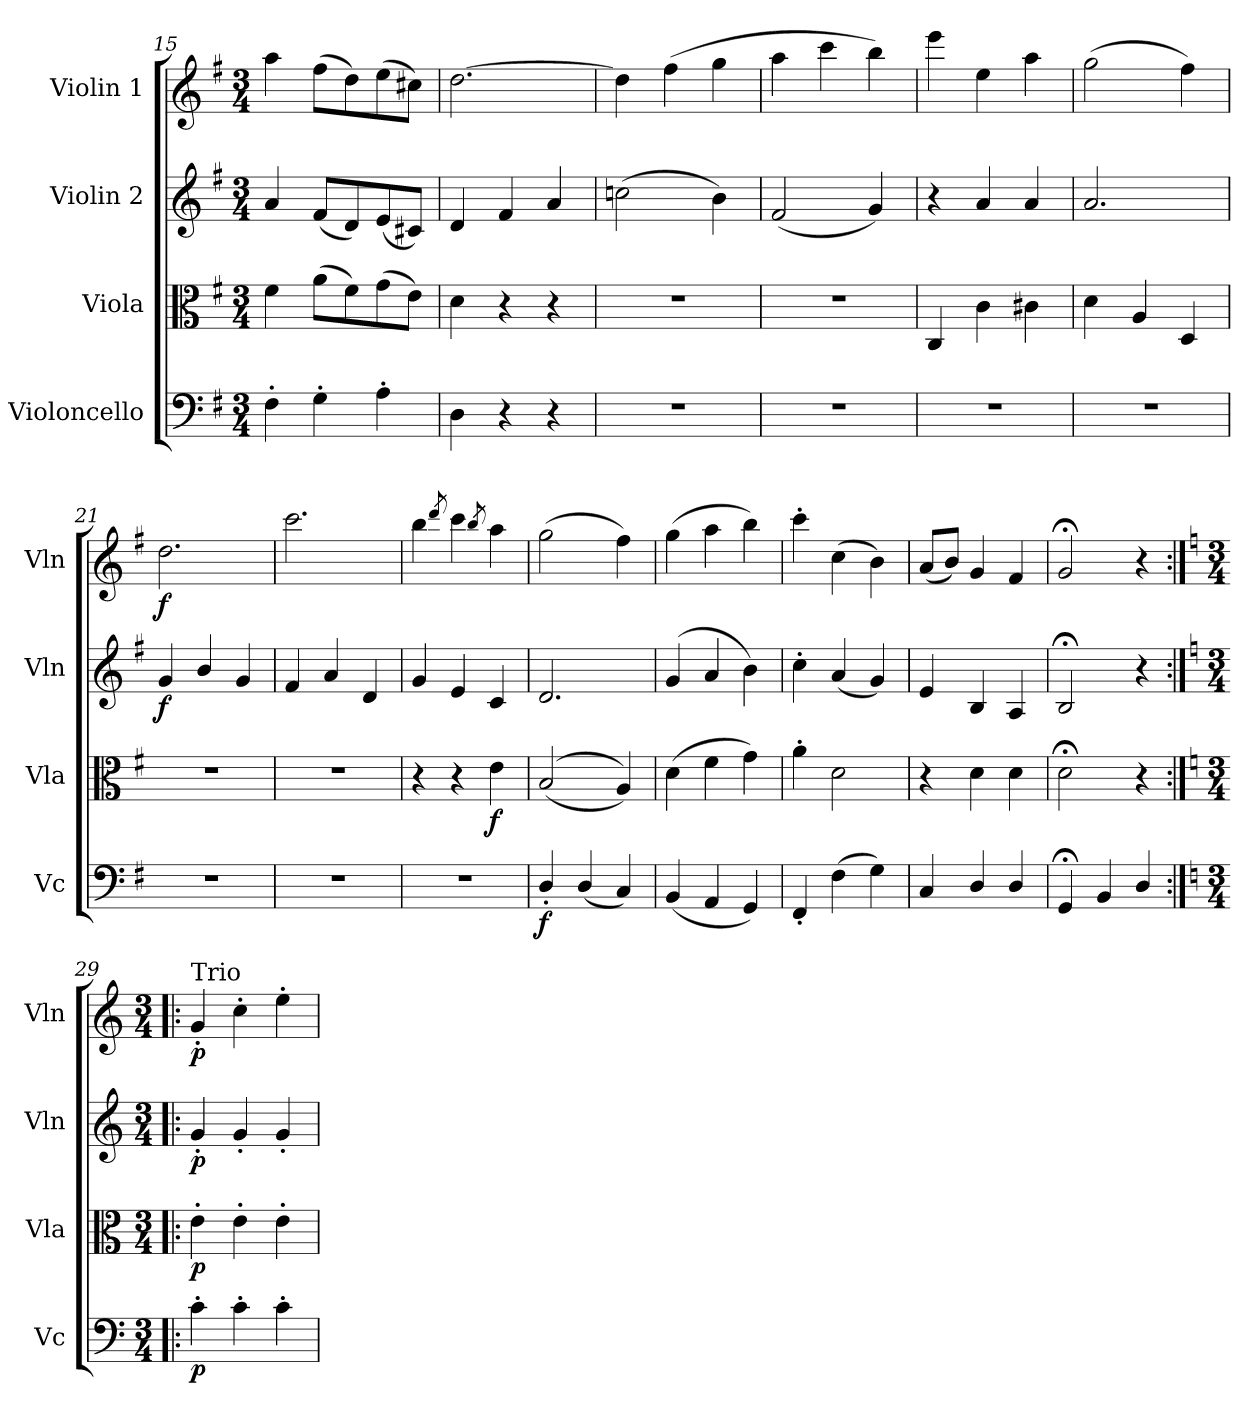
**kern	**dynam	**kern	**dynam	**kern	**dynam	**kern	**dynam
*part4	*part4	*part3	*part3	*part2	*part2	*part1	*part1
*staff4	*staff4	*staff3	*staff3	*staff2	*staff2	*staff1	*staff1
*I"Violoncello	*	*I"Viola	*	*I"Violin 2	*	*I"Violin 1	*
*I'Vc	*	*I'Vla	*	*I'Vln	*	*I'Vln	*
*clefF4	*	*clefC3	*	*clefG2	*	*clefG2	*
*k[f#]	*	*k[f#]	*	*k[f#]	*	*k[f#]	*
*M3/4	*	*M3/4	*	*M3/4	*	*M3/4	*
=15	=15	=15	=15	=15	=15	=15	=15
4F#'\	.	4f#\	.	4a/	.	4aa\	.
4G'\	.	(>8a\L	.	(8f#/L	.	(8ff#\L	.
.	.	8f#\)	.	8d/)	.	8dd\)	.
4A'\	.	(>8g\	.	(8e/	.	(8ee\	.
.	.	8e\J)	.	8c#X/J)	.	8cc#X\J)	.
=16	=16	=16	=16	=16	=16	=16	=16
4D\	.	4d\	.	4d/	.	[>2.dd\	.
4r	.	4r	.	4f#/	.	.	.
4r	.	4r	.	4a/	.	.	.
=17	=17	=17	=17	=17	=17	=17	=17
2.r	.	2.r	.	(2ccn\	.	4dd\]	.
.	.	.	.	.	.	(4ff#\	.
.	.	.	.	4b\)	.	4gg\	.
=18	=18	=18	=18	=18	=18	=18	=18
2.r	.	2.r	.	(2f#/	.	4aa\	.
.	.	.	.	.	.	4ccc\	.
.	.	.	.	4g/)	.	4bb\)	.
=19	=19	=19	=19	=19	=19	=19	=19
2.r	.	4C/	.	4r	.	4eee\	.
.	.	4c\	.	4a/	.	4ee\	.
.	.	4c#X\	.	4a/	.	4aa\	.
=20	=20	=20	=20	=20	=20	=20	=20
2.r	.	4d\	.	2.a/	.	(>2gg\	.
.	.	4A/	.	.	.	.	.
.	.	4D/	.	.	.	4ff#\)	.
=21	=21	=21	=21	=21	=21	=21	=21
!	!	!	!	!	!LO:DY:b	!	!LO:DY:b
2.r	.	2.r	.	4g/	f	2.dd\	f
.	.	.	.	4b/	.	.	.
.	.	.	.	4g/	.	.	.
!!LO:LB:g=z
=22	=22	=22	=22	=22	=22	=22	=22
2.r	.	2.r	.	4f#/	.	2.ccc\	.
.	.	.	.	4a/	.	.	.
.	.	.	.	4d/	.	.	.
=23	=23	=23	=23	=23	=23	=23	=23
2.r	.	4r	.	4g/	.	4bb\	.
.	.	.	.	.	.	8qddd/	.
.	.	4r	.	4e/	.	4ccc\	.
.	.	.	.	.	.	8qbb/	.
!	!	!	!LO:DY:b	!	!	!	!
.	.	4e\	f	4c/	.	4aa\	.
=24	=24	=24	=24	=24	=24	=24	=24
!	!LO:DY:b	!	!	!	!	!	!
4D'/	f	(<(<2B/	.	2.d/	.	(>2gg\	.
(<4D/	.	.	.	.	.	.	.
4C/)	.	4A/))	.	.	.	4ff#\)	.
=25	=25	=25	=25	=25	=25	=25	=25
(<4BB/	.	(>4d\	.	(<4g/	.	(>4gg\	.
4AA/	.	4f#\	.	4a/	.	4aa\	.
4GG/)	.	4g\)	.	4b\)	.	4bb\)	.
=26	=26	=26	=26	=26	=26	=26	=26
4FF#'/	.	4a'\	.	4cc'\	.	4ccc'\	.
(>4F#\	.	2d\	.	(4a/	.	(>4cc\	.
4G\)	.	.	.	4g/)	.	4b\)	.
=27	=27	=27	=27	=27	=27	=27	=27
4C/	.	4r	.	4e/	.	(<8a/L	.
.	.	.	.	.	.	8b/J)	.
4D/	.	4d\	.	4B/	.	4g/	.
4D/	.	4d\	.	4A/	.	4f#/	.
=28	=28	=28	=28	=28	=28	=28	=28
4GG;</	.	2d;<\	.	2B;</	.	2g;</	.
4BB/	.	.	.	.	.	.	.
4D/	.	4r	.	4r	.	4r	.
=29:|!|:	=29:|!|:	=29:|!|:	=29:|!|:	=29:|!|:	=29:|!|:	=29:|!|:	=29:|!|:
*k[]	*	*k[]	*	*k[]	*	*k[]	*
*M3/4	*	*M3/4	*	*M3/4	*	*M3/4	*
!	!	!	!	!	!	!LO:TX:a:t=Trio	!
!	!LO:DY:b	!	!LO:DY:b	!	!LO:DY:b	!	!LO:DY:b
4c'\	p	4e'\	p	4g'/	p	4g'/	p
4c'\	.	4e'\	.	4g'/	.	4cc'\	.
4c'\	.	4e'\	.	4g'/	.	4ee'\	.
=	=	=	=	=	=	=	=
*-	*-	*-	*-	*-	*-	*-	*-
